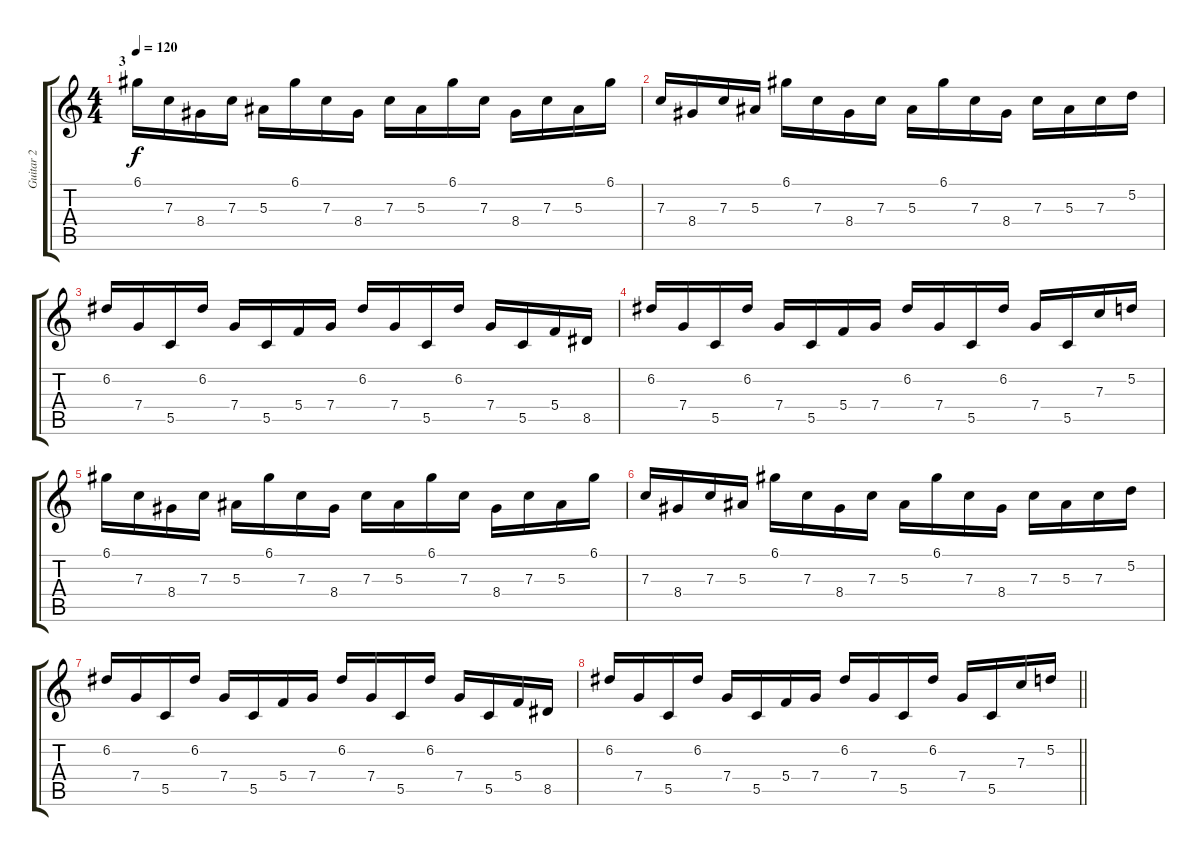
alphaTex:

\track ("Guitar 2" "Guitar 2") {instrument distortionguitar}
\staff {score tabs}
\tuning (D4 A3 F3 C3 G2 C2) {hide}
\ts (4 4)
\section ("" "3")
\tempo 120
\clef g2
\ks c
6.1.16{dy f} 7.3.16 8.4.16 7.3.16 5.3.16 6.1.16 7.3.16 8.4.16 7.3.16 5.3.16 6.1.16 7.3.16 8.4.16 7.3.16 5.3.16 6.1.16 |
7.3.16 8.4.16 7.3.16 5.3.16 6.1.16 7.3.16 8.4.16 7.3.16 5.3.16 6.1.16 7.3.16 8.4.16 7.3.16 5.3.16 7.3.16 5.2.16 |
6.2.16 7.4.16 5.5.16 6.2.16 7.4.16 5.5.16 5.4.16 7.4.16 6.2.16 7.4.16 5.5.16 6.2.16 7.4.16 5.5.16 5.4.16 8.5.16 |
6.2.16 7.4.16 5.5.16 6.2.16 7.4.16 5.5.16 5.4.16 7.4.16 6.2.16 7.4.16 5.5.16 6.2.16 7.4.16 5.5.16 7.3.16 5.2.16 |
6.1.16 7.3.16 8.4.16 7.3.16 5.3.16 6.1.16 7.3.16 8.4.16 7.3.16 5.3.16 6.1.16 7.3.16 8.4.16 7.3.16 5.3.16 6.1.16 |
7.3.16 8.4.16 7.3.16 5.3.16 6.1.16 7.3.16 8.4.16 7.3.16 5.3.16 6.1.16 7.3.16 8.4.16 7.3.16 5.3.16 7.3.16 5.2.16 |
6.2.16 7.4.16 5.5.16 6.2.16 7.4.16 5.5.16 5.4.16 7.4.16 6.2.16 7.4.16 5.5.16 6.2.16 7.4.16 5.5.16 5.4.16 8.5.16 |
\barLineRight lightlight
6.2.16 7.4.16 5.5.16 6.2.16 7.4.16 5.5.16 5.4.16 7.4.16 6.2.16 7.4.16 5.5.16 6.2.16 7.4.16 5.5.16 7.3.16 5.2.16
